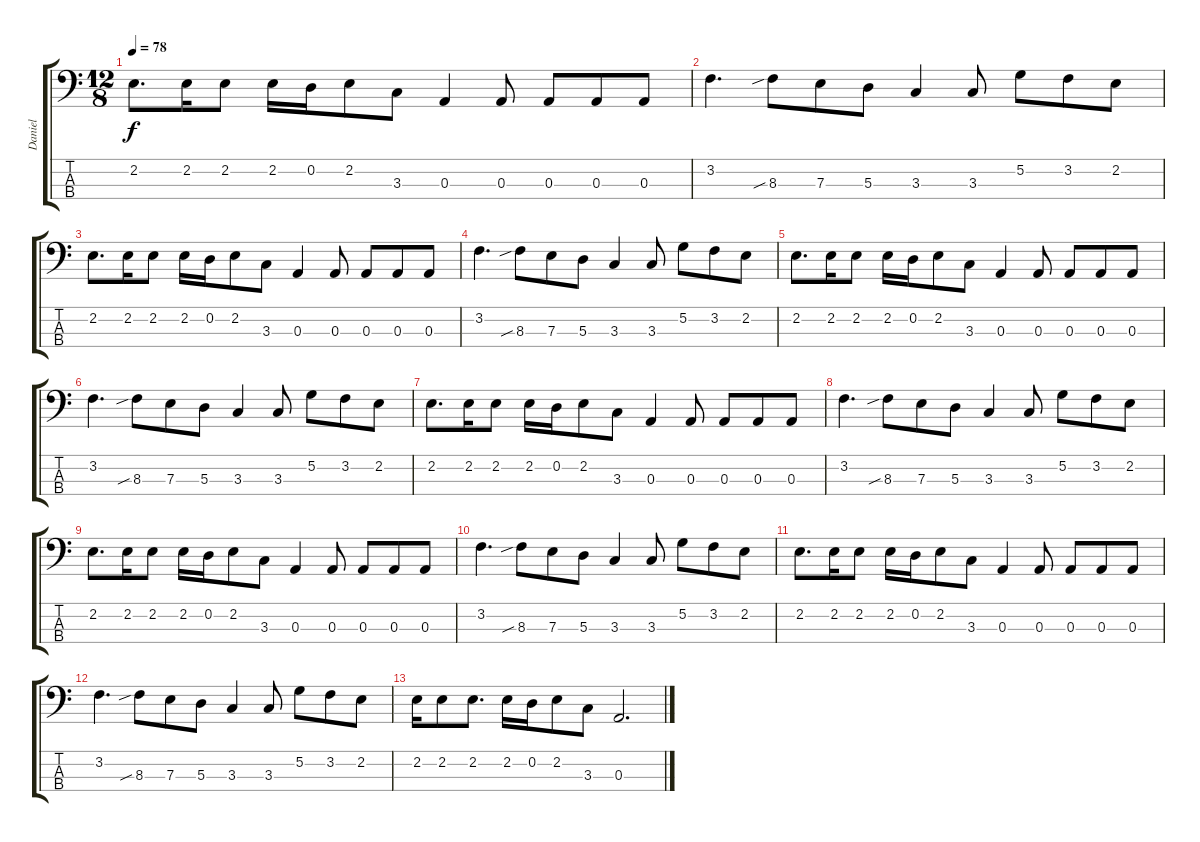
\track ("Daniel" "Daniel") {instrument electricbasspick}
\staff {score tabs}
\tuning (G2 D2 A1 E1) {hide}
\ts (12 8)
\tempo 78
\clef f4
\ks c
2.2.8{d dy f} 2.2.16 2.2.8 2.2.16 0.2.16 2.2.8 3.3.8 0.3.4 0.3.8 0.3.8 0.3.8 0.3.8 |
3.2.4{d} 8.3{sib}.8 7.3.8 5.3.8 3.3.4 3.3.8 5.2.8 3.2.8 2.2.8 |
2.2.8{d} 2.2.16 2.2.8 2.2.16 0.2.16 2.2.8 3.3.8 0.3.4 0.3.8 0.3.8 0.3.8 0.3.8 |
3.2.4{d} 8.3{sib}.8 7.3.8 5.3.8 3.3.4 3.3.8 5.2.8 3.2.8 2.2.8 |
2.2.8{d} 2.2.16 2.2.8 2.2.16 0.2.16 2.2.8 3.3.8 0.3.4 0.3.8 0.3.8 0.3.8 0.3.8 |
3.2.4{d} 8.3{sib}.8 7.3.8 5.3.8 3.3.4 3.3.8 5.2.8 3.2.8 2.2.8 |
2.2.8{d} 2.2.16 2.2.8 2.2.16 0.2.16 2.2.8 3.3.8 0.3.4 0.3.8 0.3.8 0.3.8 0.3.8 |
3.2.4{d} 8.3{sib}.8 7.3.8 5.3.8 3.3.4 3.3.8 5.2.8 3.2.8 2.2.8 |
2.2.8{d} 2.2.16 2.2.8 2.2.16 0.2.16 2.2.8 3.3.8 0.3.4 0.3.8 0.3.8 0.3.8 0.3.8 |
3.2.4{d} 8.3{sib}.8 7.3.8 5.3.8 3.3.4 3.3.8 5.2.8 3.2.8 2.2.8 |
2.2.8{d} 2.2.16 2.2.8 2.2.16 0.2.16 2.2.8 3.3.8 0.3.4 0.3.8 0.3.8 0.3.8 0.3.8 |
3.2.4{d} 8.3{sib}.8 7.3.8 5.3.8 3.3.4 3.3.8 5.2.8 3.2.8 2.2.8 |
2.2.16 2.2.8 2.2.8{d} 2.2.16 0.2.16 2.2.8 3.3.8 0.3.2{d}
